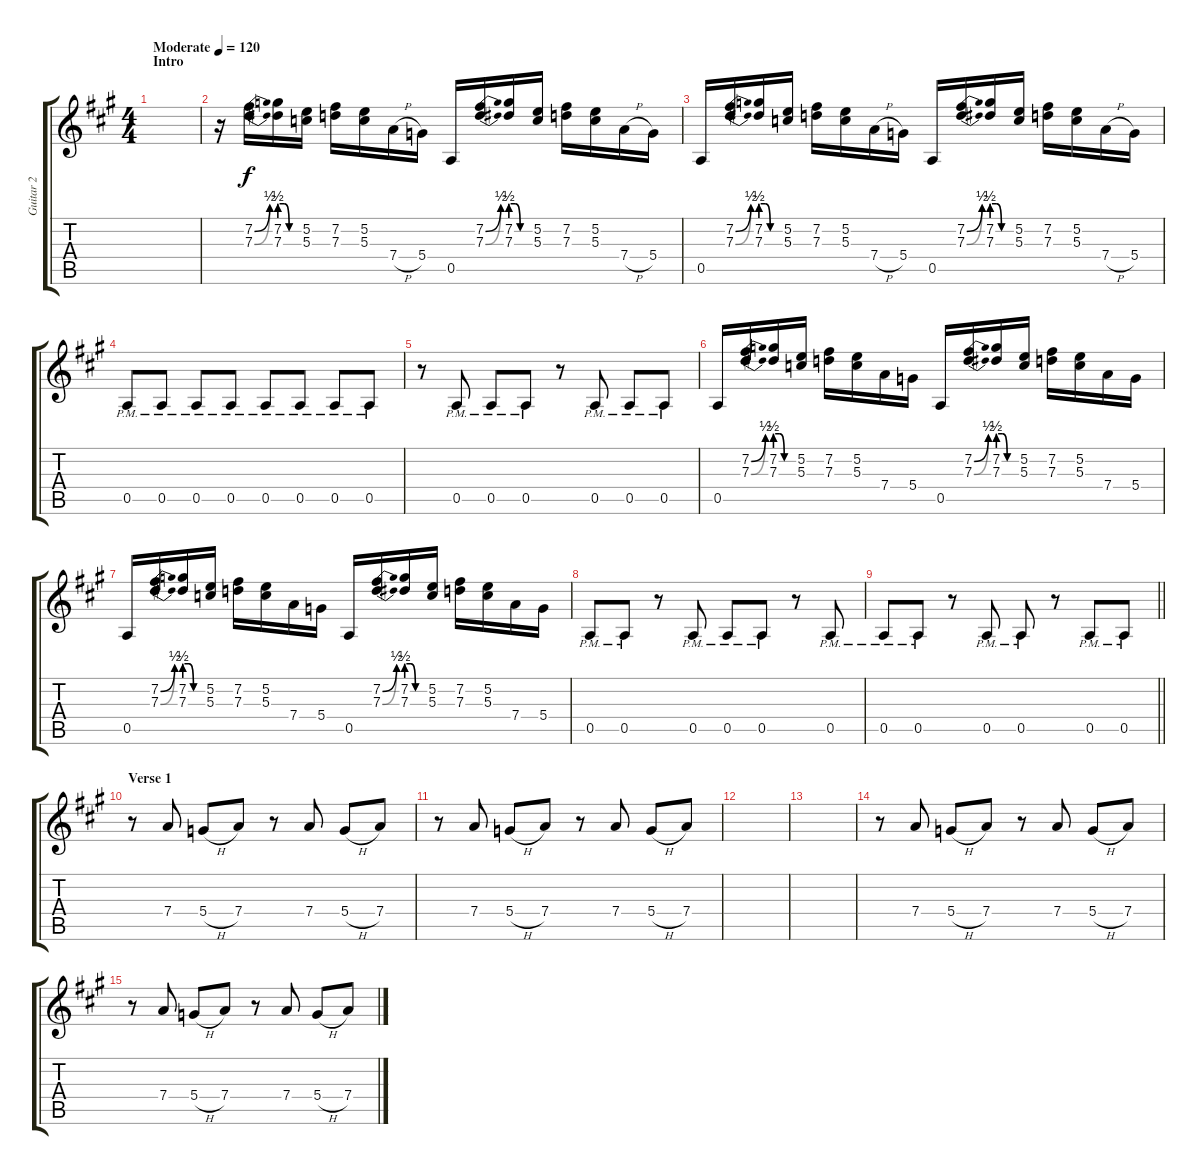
\track ("Guitar 2" "Guitar 2") {instrument distortionguitar}
\staff {score tabs}
\tuning (E4 B3 G3 D3 A2 E2) {hide}
\ts (4 4)
\section ("" "Intro")
\tempo (120 "Moderate")
\clef g2
\ks a
|
r.16 (7.2{be (bend 0 0 60 2)} 7.3{be (bend 0 0 60 2)}).16 (7.2{be (custom 0 2 15 2 30 0 60 0)} 7.3{be (custom 0 2 15 2 30 0 60 0)}).16 (5.2 5.3).16 (7.2 7.3).16 (5.2 5.3).16 7.4{h}.16 5.4.16 0.5.16 (7.2{be (bend 0 0 60 2)} 7.3{be (bend 0 0 60 2)}).16 (7.2{be (custom 0 2 15 2 30 0 60 0)} 7.3{be (custom 0 2 15 2 30 0 60 0)}).16 (5.2 5.3).16 (7.2 7.3).16 (5.2 5.3).16 7.4{h}.16 5.4.16 |
0.5.16 (7.2{be (bend 0 0 60 2)} 7.3{be (bend 0 0 60 2)}).16 (7.2{be (custom 0 2 15 2 30 0 60 0)} 7.3{be (custom 0 2 15 2 30 0 60 0)}).16 (5.2 5.3).16 (7.2 7.3).16 (5.2 5.3).16 7.4{h}.16 5.4.16 0.5.16 (7.2{be (bend 0 0 60 2)} 7.3{be (bend 0 0 60 2)}).16 (7.2{be (custom 0 2 15 2 30 0 60 0)} 7.3{be (custom 0 2 15 2 30 0 60 0)}).16 (5.2 5.3).16 (7.2 7.3).16 (5.2 5.3).16 7.4{h}.16 5.4.16 |
0.5{pm}.8 0.5{pm}.8 0.5{pm}.8 0.5{pm}.8 0.5{pm}.8 0.5{pm}.8 0.5{pm}.8 0.5{pm}.8 |
r.8 0.5{pm}.8 0.5{pm}.8 0.5{pm}.8 r.8 0.5{pm}.8 0.5{pm}.8 0.5{pm}.8 |
0.5.16 (7.2{be (bend 0 0 60 2)} 7.3{be (bend 0 0 60 2)}).16 (7.2{be (custom 0 2 15 2 30 0 60 0)} 7.3{be (custom 0 2 15 2 30 0 60 0)}).16 (5.2 5.3).16 (7.2 7.3).16 (5.2 5.3).16 7.4.16 5.4.16 0.5.16 (7.2{be (bend 0 0 60 2)} 7.3{be (bend 0 0 60 2)}).16 (7.2{be (custom 0 2 15 2 30 0 60 0)} 7.3{be (custom 0 2 15 2 30 0 60 0)}).16 (5.2 5.3).16 (7.2 7.3).16 (5.2 5.3).16 7.4.16 5.4.16 |
0.5.16 (7.2{be (bend 0 0 60 2)} 7.3{be (bend 0 0 60 2)}).16 (7.2{be (custom 0 2 15 2 30 0 60 0)} 7.3{be (custom 0 2 15 2 30 0 60 0)}).16 (5.2 5.3).16 (7.2 7.3).16 (5.2 5.3).16 7.4.16 5.4.16 0.5.16 (7.2{be (bend 0 0 60 2)} 7.3{be (bend 0 0 60 2)}).16 (7.2{be (custom 0 2 15 2 30 0 60 0)} 7.3{be (custom 0 2 15 2 30 0 60 0)}).16 (5.2 5.3).16 (7.2 7.3).16 (5.2 5.3).16 7.4.16 5.4.16 |
0.5{pm}.8 0.5{pm}.8 r.8 0.5{pm}.8 0.5{pm}.8 0.5{pm}.8 r.8 0.5{pm}.8 |
\barLineRight lightlight
0.5{pm}.8 0.5{pm}.8 r.8 0.5{pm}.8 0.5{pm}.8 r.8 0.5{pm}.8 0.5{pm}.8 |
\section ("" "Verse 1")
r.8 7.4.8 5.4{h}.8 7.4.8 r.8 7.4.8 5.4{h}.8 7.4.8 |
r.8 7.4.8 5.4{h}.8 7.4.8 r.8 7.4.8 5.4{h}.8 7.4.8 |
|
|
r.8 7.4.8 5.4{h}.8 7.4.8 r.8 7.4.8 5.4{h}.8 7.4.8 |
r.8 7.4.8 5.4{h}.8 7.4.8 r.8 7.4.8 5.4{h}.8 7.4.8
